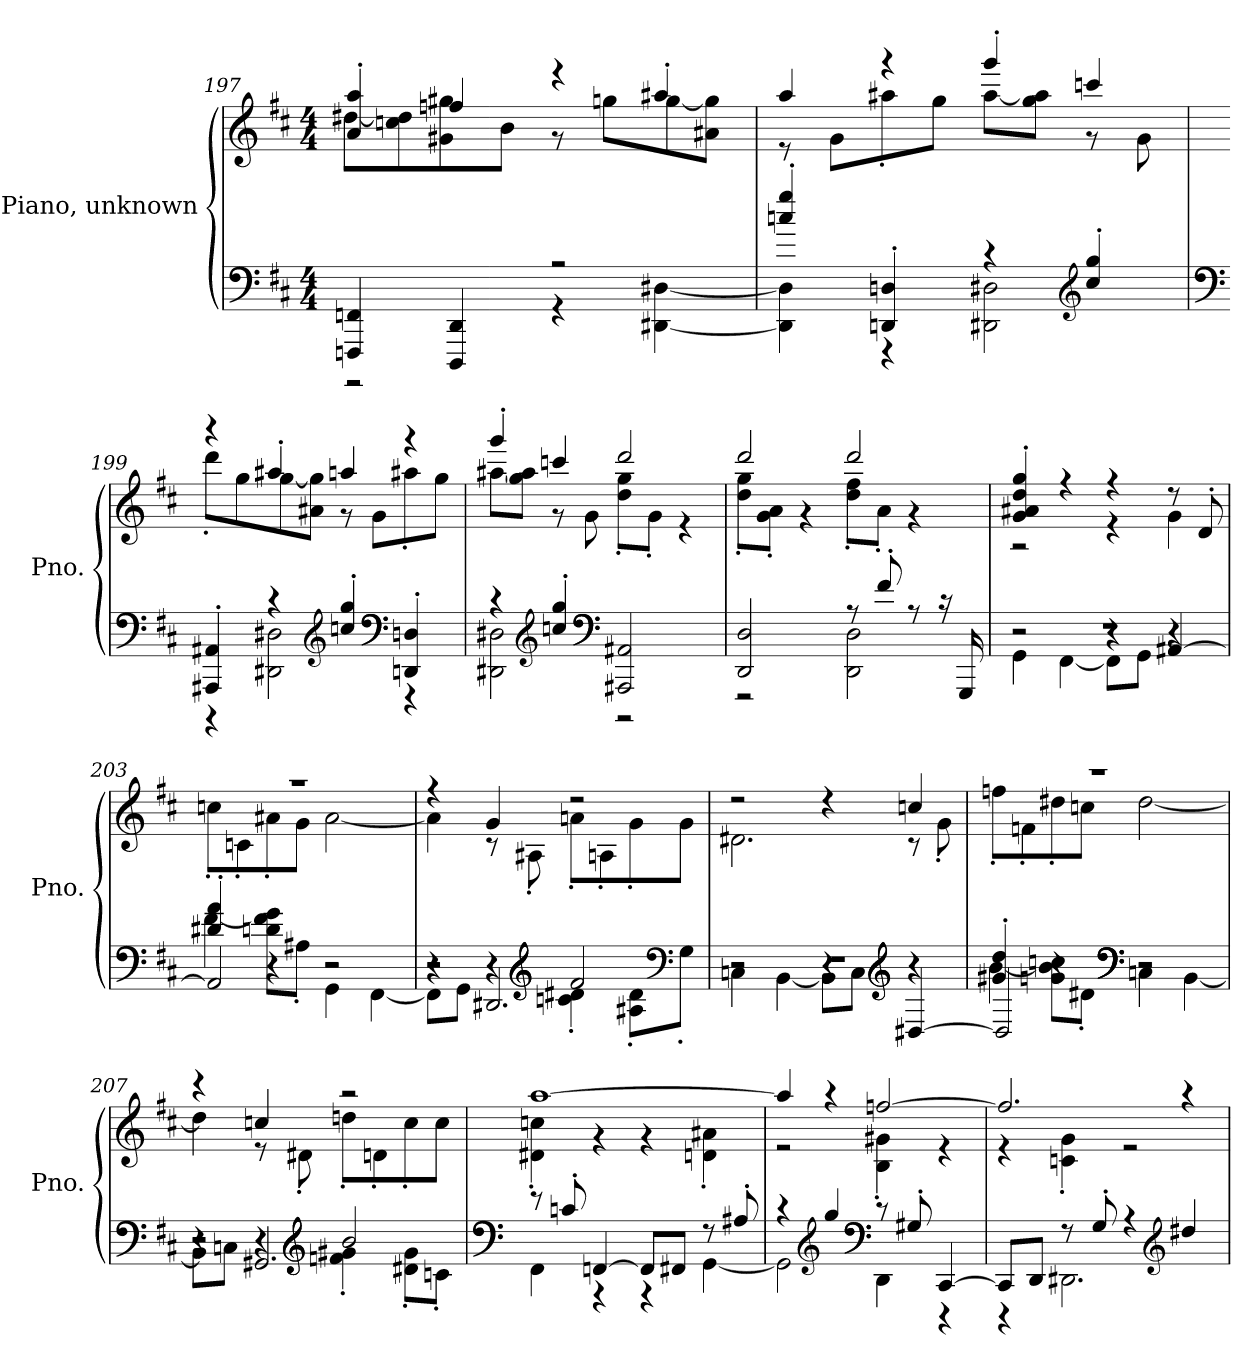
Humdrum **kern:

**kern	**kern
*part1	*part1
*staff2	*staff1
*I"Piano, unknown	*
*I'Pno.	*
*clefF4	*clefG2
*k[f#c#]	*k[f#c#]
*M4/4	*M4/4
=197	=197
*^	*^
4FFFn/ 4FFn/	2r	4a/' 4aa/'	[8dd#X\L
.	.	.	8ccn\ 8dd#\]
4DDD/ 4DD/	.	4ffn/	8g#X\ 8gg#X\
.	.	.	8b\J
2r	4r	4r	8r
.	.	.	8ggn\L
.	[4DD#X\ [4D#X\	4aa#X'/	[8gg\
.	.	.	8a#X\ 8gg\]J
!!LO:PB:g=z	!!
=198	=198	=198	=198
4ccn/' 4gg/'	4DD#\] 4D#\]	4aa/	8r
.	.	.	8g\L
4DDn/' 4Dn/'	4r	4r	8aa#X'\
.	.	.	8gg\J
4r	2DD#X\ 2D#X\	4ggg'/	[8aa#\L
.	.	.	8gg\ 8aa#\]J
*clefG2	*	*	*
4cc/' 4gg/'	.	4cccn/	8r
.	.	.	8g\
=199	=199	=199	=199
*clefF4	*	*	*
4AAA#X/' 4AA#X/'	4r	4r	8ddd'\L
.	.	.	8gg\
4r	2DD#X\ 2D#X\	4aa#X'/	[8gg\
.	.	.	8a#X\ 8gg\]J
*clefG2	*	*	*
4ccn/' 4gg/'	.	4aan/	8r
.	.	.	8g\L
*clefF4	*	*	*
4DDn/' 4Dn/'	4r	4r	8aa#X'\
.	.	.	8gg\J
=200	=200	=200	=200
4r	2DD#X\ 2D#X\	4ggg'/	[8aa#X\L
.	.	.	8gg\ 8aa#\]J
*clefG2	*	*	*
4ccn/' 4gg/'	.	4cccn/	8r
.	.	.	8g\
*clefF4	*	*	*
2AAA#X/ 2AA#X/	2r	2ddd/	8dd\' 8gg\'L
.	.	.	8g'\J
.	.	.	4r
!!LO:LB:g=z	!!
=201	=201	=201	=201
2DD/ 2D/	2r	2ddd/	8dd\' 8gg\'L
.	.	.	8g\' 8a\'J
.	.	.	4r
8r	2DD\ 2D\	2ddd/	8dd\' 8ff#\'L
8f#'/	.	.	8a'\J
8r	.	.	4r
16r	.	.	.
16GGG/	.	.	.
=202	=202	=202	=202
*	*^	*	*
1r	4GG\	2r	4g/' 4a#X/' 4dd/' 4gg/'	2r
.	[4FF#\	.	4r	.
.	8FF#\L]	4r	4r	4r
.	8GG\J	.	.	.
.	4r	[4AA#X/	8r	4g\
.	.	.	8d'/	.
=203	=203	=203	=203	=203
4d#X/' 4a/'	[4f#\	2AA#/]	1r	8ccn'\L
.	.	.	.	8cn'\
4r	8dn\ 8f#\] 8g\L	.	.	8a#X'\
.	8A#X'\J	.	.	8g\J
2r	4GG\	2r	.	[2a#\
.	[4FF#\	.	.	.
!!LO:LB:g=z	!!
=204	=204	=204	=204	=204
2r	8FF#\L]	4r	4r	4a#\]
.	8GG\J	.	.	.
.	4r	2.DD#X/	4g/	8r
.	.	.	.	8A#X'\
*clefG2	*	*	*	*
2f#/	4cn\' 4d#X\'	.	2r	8an'\L
.	.	.	.	8An'\
.	8A#X\' 8d#\'L	.	.	8g'\
*clefF4	*	*	*	*
.	8G'\J	.	.	8g\J
=205	=205	=205	=205	=205
1r	4Cn\	2r	2r	2.d#X\
.	[4BB\	.	.	.
.	8BB\L]	4r	4r	.
.	8C\J	.	.	.
*clefG2	*	*	*	*
.	4r	[4D#X/	4ccn/	8r
.	.	.	.	8g'\
=206	=206	=206	=206	=206
4g#X/' 4dd/'	[4b\	2D#/]	1r	8ffn'\L
.	.	.	.	8fn'\
4r	8gn\ 8b\] 8ccn\L	.	.	8dd#X'\
.	8d#X'\J	.	.	8ccn\J
*clefF4	*	*	*	*
2r	4Cn\	2r	.	[2dd#\
.	[4BB\	.	.	.
!!LO:LB:g=z	!!
=207	=207	=207	=207	=207
2r	8BB\L]	4r	4r	4dd#\]
.	8Cn\J	.	.	.
.	4r	2.GG#X/	4ccn/	8r
.	.	.	.	8d#X'\
*clefG2	*	*	*	*
2b/	4fn\' 4g#X\'	.	2r	8ddn'\L
.	.	.	.	8dn'\
.	8d#X\' 8g#\'L	.	.	8cc'\
.	8cn'\J	.	.	8cc\J
*v	*v	*v	*	*
=208	=208	=208
*clefF4	*	*
*^	*	*
8r	4FF#\	[1aa	4d#X\' 4ccn\'
8cn'/	.	.	.
[4FFn/	4r	.	4r
8FF/L]	4r	.	4r
8FF#X/J	.	.	.
8r	[4GG\	.	4dn\' 4a#X\'
8A#X'/	.	.	.
=209	=209	=209	=209
4r	2GG\]	4aa/]	2r
*clefG2	*	*	*
4gg/	.	4r	.
*clefF4	*	*	*
8r	4DD\	[2ffn/	4B\' 4g#X\'
8G#X'/	.	.	.
[4CC#/	4r	.	4r
!!LO:LB:g=z	!!
=210	=210	=210	=210
8CC#/L]	4r	2.ff/]	4r
8DD/J	.	.	.
8r	2.DD#X\	.	4cn\' 4g\'
8G'/	.	.	.
4r	.	.	2r
*clefG2	*	*	*
4dd#X/	.	4r	.
*v	*v	*	*
*	*v	*v
=	=
*-	*-
